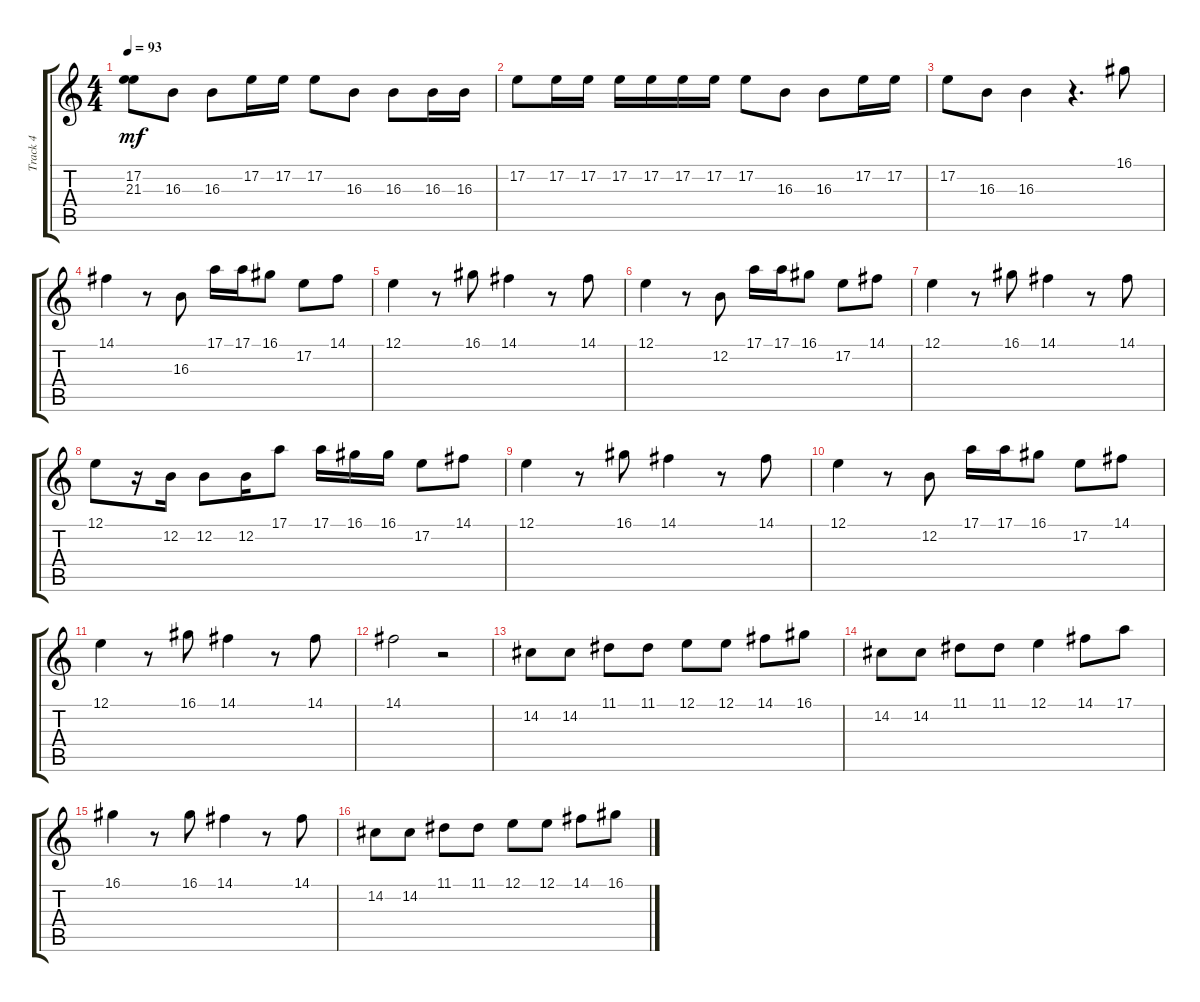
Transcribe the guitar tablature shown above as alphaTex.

\track ("Track 4" "Track 4") {instrument flute}
\staff {score tabs}
\tuning (E4 B3 G3 D3 A2 E2) {hide}
\ts (4 4)
\tempo 93
\clef g2
\ks c
(17.2 21.3).8{dy mf} 16.3.8 16.3.8 17.2.16 17.2.16 17.2.8 16.3.8 16.3.8 16.3.16 16.3.16 |
17.2.8 17.2.16 17.2.16 17.2.16 17.2.16 17.2.16 17.2.16 17.2.8 16.3.8 16.3.8 17.2.16 17.2.16 |
17.2.8 16.3.8 16.3.4 r.4{d} 16.1.8 |
14.1.4 r.8 16.3.8 17.1.16 17.1.16 16.1.8 17.2.8 14.1.8 |
12.1.4 r.8 16.1.8 14.1.4 r.8 14.1.8 |
12.1.4 r.8 12.2.8 17.1.16 17.1.16 16.1.8 17.2.8 14.1.8 |
12.1.4 r.8 16.1.8 14.1.4 r.8 14.1.8 |
12.1.8 r.16 12.2.16 12.2.8 12.2.16 17.1.8 17.1.16 16.1.16 16.1.16 17.2.8 14.1.8 |
12.1.4 r.8 16.1.8 14.1.4 r.8 14.1.8 |
12.1.4 r.8 12.2.8 17.1.16 17.1.16 16.1.8 17.2.8 14.1.8 |
12.1.4 r.8 16.1.8 14.1.4 r.8 14.1.8 |
14.1.2 r.2 |
14.2.8 14.2.8 11.1.8 11.1.8 12.1.8 12.1.8 14.1.8 16.1.8 |
14.2.8 14.2.8 11.1.8 11.1.8 12.1.4 14.1.8 17.1.8 |
16.1.4 r.8 16.1.8 14.1.4 r.8 14.1.8 |
14.2.8 14.2.8 11.1.8 11.1.8 12.1.8 12.1.8 14.1.8 16.1.8
